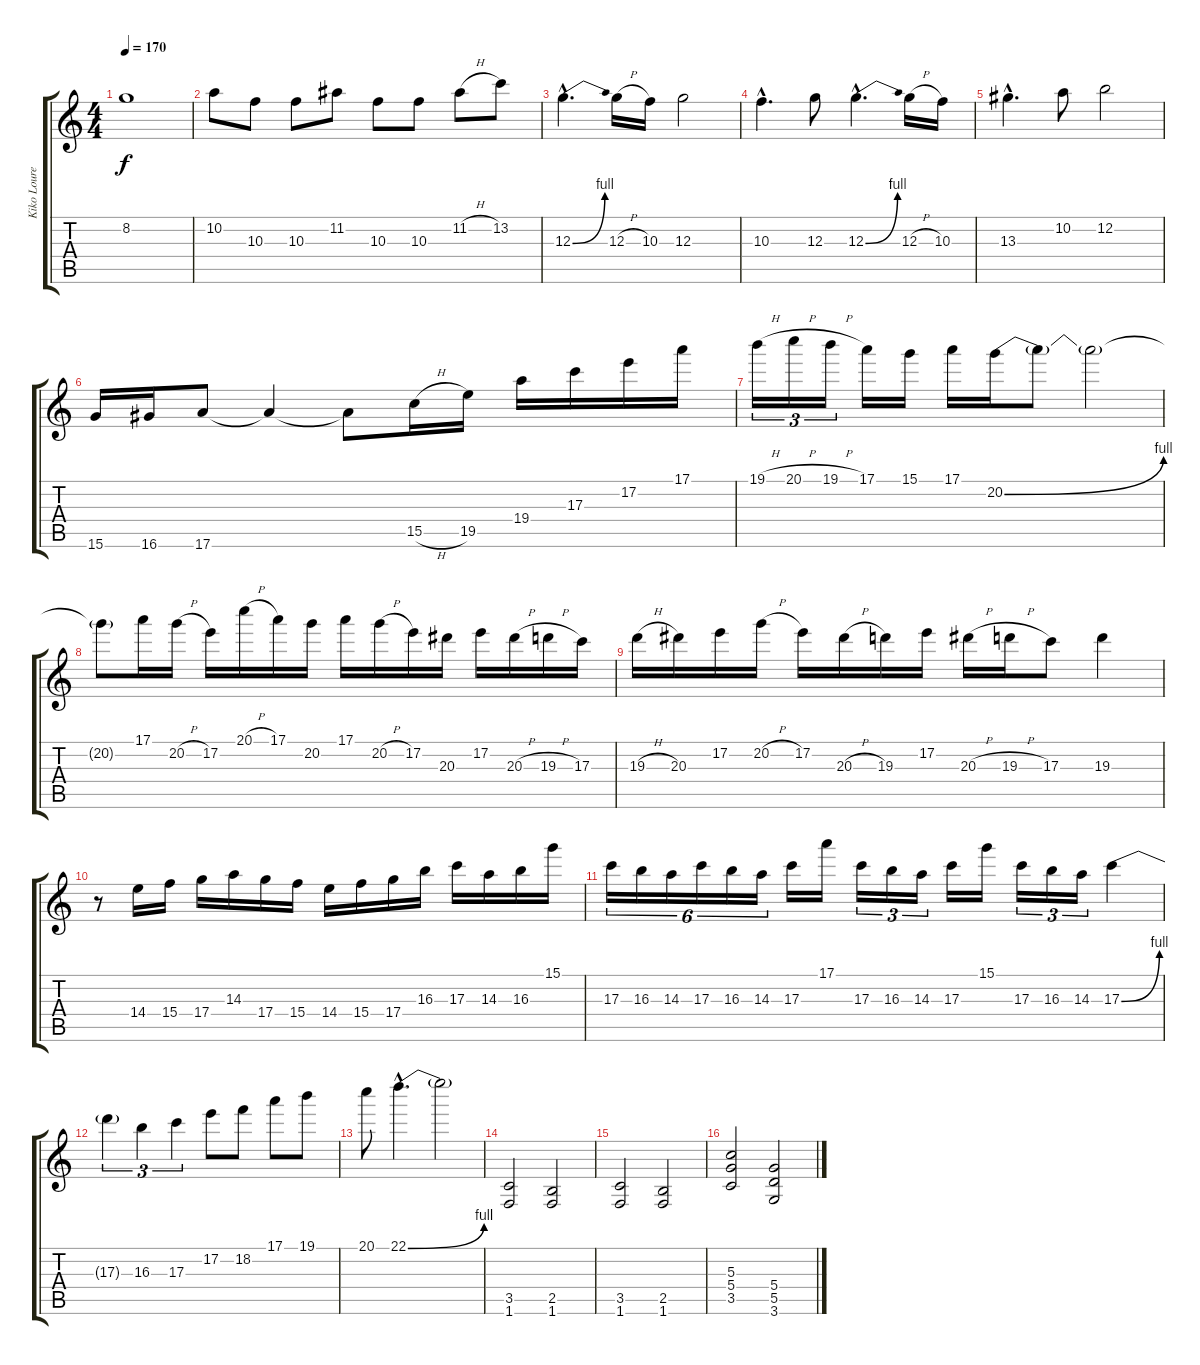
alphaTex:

\track ("Kiko Loureiro" "Kiko Loure") {instrument distortionguitar}
\staff {score tabs}
\tuning (E4 B3 G3 D3 A2 E2) {hide}
\ts (4 4)
\tempo 170
\clef g2
\ks c
8.2.1{dy f} |
10.2.8 10.3.8 10.3.8 11.2.8 10.3.8 10.3.8 11.2{h}.8 13.2.8 |
12.3{be (bend 0 0 60 4) hac}.4{d} 12.3{h}.16 10.3.16 12.3.2 |
10.3{hac}.4{d} 12.3.8 12.3{be (bend 0 0 60 4) hac}.4{d} 12.3{h}.16 10.3.16 |
13.3{hac}.4{d} 10.2.8 12.2.2 |
15.6.16 16.6.16 17.6.8 17.6{t}.4 17.6{t}.8 15.5{h}.16 19.5.16 19.4.16 17.3.16 17.2.16 17.1.16 |
19.1{h}.16{tu (3 2)} 20.1{h}.16{tu (3 2)} 19.1{h}.16{tu (3 2)} 17.1.16 15.1.16 17.1.16 20.2{be (bend 0 0 60 4)}.16 20.2{t}.8 20.2{t}.2 |
20.2{t}.8 17.1.16 20.2{h}.16 17.2.16 20.1{h}.16 17.1.16 20.2.16 17.1.16 20.2{h}.16 17.2.16 20.3.16 17.2.16 20.3{h}.16 19.3{h}.16 17.3.16 |
19.3{h}.16 20.3.16 17.2.16 20.2{h}.16 17.2.16 20.3{h}.16 19.3.16 17.2.16 20.3{h}.16 19.3{h}.16 17.3.8 19.3.4 |
r.8 14.4.16 15.4.16 17.4.16 14.3.16 17.4.16 15.4.16 14.4.16 15.4.16 17.4.16 16.3.16 17.3.16 14.3.16 16.3.16 15.1.16 |
17.3.16{tu (6 4)} 16.3.16{tu (6 4)} 14.3.16{tu (6 4)} 17.3.16{tu (6 4)} 16.3.16{tu (6 4)} 14.3.16{tu (6 4)} 17.3.16 17.1.16 17.3.16{tu (3 2)} 16.3.16{tu (3 2)} 14.3.16{tu (3 2)} 17.3.16 15.1.16 17.3.16{tu (3 2)} 16.3.16{tu (3 2)} 14.3.16{tu (3 2)} 17.3{be (bend 0 0 60 4)}.4 |
17.3{t}.4{tu (3 2)} 16.3.4{tu (3 2)} 17.3.4{tu (3 2)} 17.2.8 18.2.8 17.1.8 19.1.8 |
20.1.8 22.1{be (bend 0 0 60 4) hac}.4{d} 22.1{t}.2 |
(3.5 1.6).2 (2.5 1.6).2 |
(3.5 1.6).2 (2.5 1.6).2 |
(5.3 5.4 3.5).2 (5.4 5.5 3.6).2
